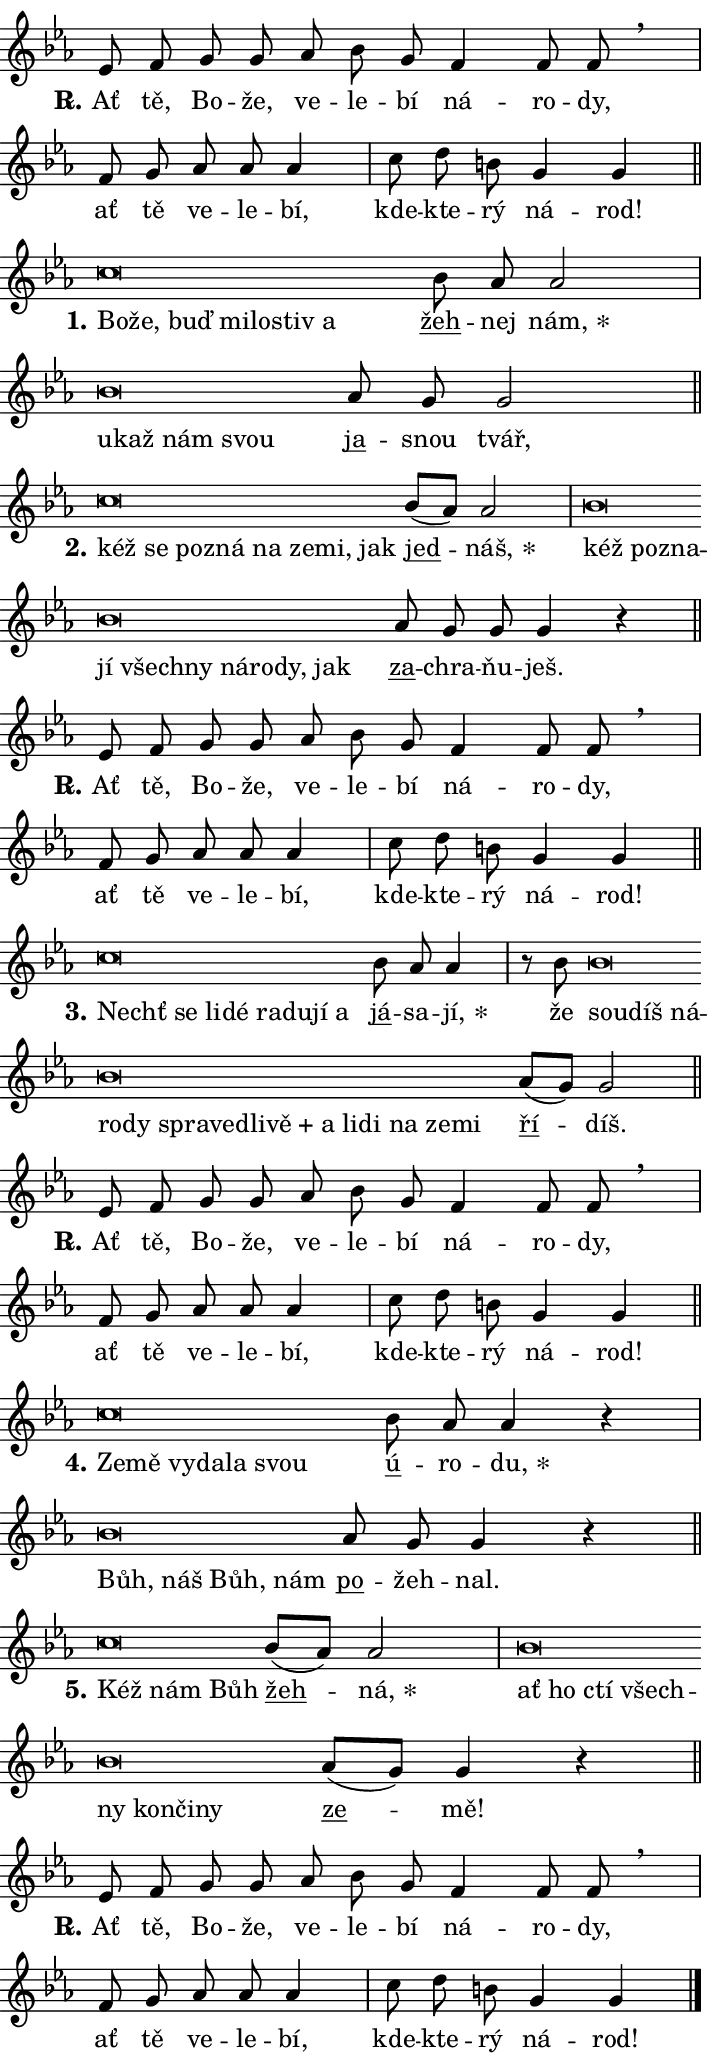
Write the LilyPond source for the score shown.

\version "2.24.0"
\header { tagline = "" }
\paper {
  indent = 0\cm
  top-margin = 0\cm
  right-margin = 0.13\cm % to fit lyric hyphens
  bottom-margin = 0\cm
  left-margin = 0\cm
  paper-width = 12\cm
  page-breaking = #ly:one-page-breaking
  system-system-spacing.basic-distance = #11
  score-system-spacing.basic-distance = #11
  ragged-last = ##f
}


%% Author: Thomas Morley
%% https://lists.gnu.org/archive/html/lilypond-user/2020-05/msg00002.html
#(define (line-position grob)
"Returns position of @var[grob} in current system:
   @code{'start}, if at first time-step
   @code{'end}, if at last time-step
   @code{'middle} otherwise
"
  (let* ((col (ly:item-get-column grob))
         (ln (ly:grob-object col 'left-neighbor))
         (rn (ly:grob-object col 'right-neighbor))
         (col-to-check-left (if (ly:grob? ln) ln col))
         (col-to-check-right (if (ly:grob? rn) rn col))
         (break-dir-left
           (and
             (ly:grob-property col-to-check-left 'non-musical #f)
             (ly:item-break-dir col-to-check-left)))
         (break-dir-right
           (and
             (ly:grob-property col-to-check-right 'non-musical #f)
             (ly:item-break-dir col-to-check-right))))
        (cond ((eqv? 1 break-dir-left) 'start)
              ((eqv? -1 break-dir-right) 'end)
              (else 'middle))))

#(define (tranparent-at-line-position vctor)
  (lambda (grob)
  "Relying on @code{line-position} select the relevant enry from @var{vctor}.
Used to determine transparency,"
    (case (line-position grob)
      ((end) (not (vector-ref vctor 0)))
      ((middle) (not (vector-ref vctor 1)))
      ((start) (not (vector-ref vctor 2))))))

noteHeadBreakVisibility =
#(define-music-function (break-visibility)(vector?)
"Makes @code{NoteHead}s transparent relying on @var{break-visibility}"
#{
  \override NoteHead.transparent =
    #(tranparent-at-line-position break-visibility)
#})

#(define delete-ledgers-for-transparent-note-heads
  (lambda (grob)
    "Reads whether a @code{NoteHead} is transparent.
If so this @code{NoteHead} is removed from @code{'note-heads} from
@var{grob}, which is supposed to be @code{LedgerLineSpanner}.
As a result ledgers are not printed for this @code{NoteHead}"
    (let* ((nhds-array (ly:grob-object grob 'note-heads))
           (nhds-list
             (if (ly:grob-array? nhds-array)
                 (ly:grob-array->list nhds-array)
                 '()))
           ;; Relies on the transparent-property being done before
           ;; Staff.LedgerLineSpanner.after-line-breaking is executed.
           ;; This is fragile ...
           (to-keep
             (remove
               (lambda (nhd)
                 (ly:grob-property nhd 'transparent #f))
               nhds-list)))
      ;; TODO find a better method to iterate over grob-arrays, similiar
      ;; to filter/remove etc for lists
      ;; For now rebuilt from scratch
      (set! (ly:grob-object grob 'note-heads)  '())
      (for-each
        (lambda (nhd)
          (ly:pointer-group-interface::add-grob grob 'note-heads nhd))
        to-keep))))

squashNotes = {
  \override NoteHead.X-extent = #'(-0.2 . 0.2)
  \override NoteHead.Y-extent = #'(-0.75 . 0)
  \override NoteHead.stencil =
    #(lambda (grob)
       (let ((pos (ly:grob-property grob 'staff-position)))
         (begin
           (if (< pos -7) (display "ERROR: Lower brevis then expected\n") (display ""))
           (if (<= pos -6) ly:text-interface::print ly:note-head::print))))
}
unSquashNotes = {
  \revert NoteHead.X-extent
  \revert NoteHead.Y-extent
  \revert NoteHead.stencil
}

hideNotes = \noteHeadBreakVisibility #begin-of-line-visible
unHideNotes = \noteHeadBreakVisibility #all-visible

% work-around for resetting accidentals
% https://lilypond.org/doc/v2.23/Documentation/notation/displaying-rhythms#unmetered-music
cadenzaMeasure = {
  \cadenzaOff
  \partial 1024 s1024
  \cadenzaOn
}

#(define-markup-command (accent layout props text) (markup?)
  "Underline accented syllable"
  (interpret-markup layout props
    #{\markup \override #'(offset . 4.3) \underline { #text }#}))

responsum = \markup \concat {
  "R" \hspace #-1.05 \path #0.1 #'((moveto 0 0.07) (lineto 0.9 0.8)) \hspace #0.05 "."
}

spaceSize = #0.6828661417322834 % exact space size for TeX Gyre Schola

\layout {
  \context {
    \Staff
    \remove "Time_signature_engraver"
    \override LedgerLineSpanner.after-line-breaking = #delete-ledgers-for-transparent-note-heads
  }
  \context {
    \Lyrics {
      \override LyricSpace.minimum-distance = \spaceSize
      \override LyricText.font-name = #"TeX Gyre Schola"
      \override LyricText.font-size = 1
      \override StanzaNumber.font-name = #"TeX Gyre Schola Bold"
      \override StanzaNumber.font-size = 1
    }
  }
  \context {
    \Score 
    \override NoteHead.text =
      #(lambda (grob) 
        (let ((pos (ly:grob-property grob 'staff-position)))
          #{\markup {
            \combine
              \halign #-0.55 \raise #(if (= pos -6) 0 0.5) \override #'(thickness . 2) \draw-line #'(3.2 . 0)
              \musicglyph "noteheads.sM1"
          }#}))
  }
}

% magnetic-lyrics.ily
%
%   written by
%     Jean Abou Samra <jean@abou-samra.fr>
%     Werner Lemberg <wl@gnu.org>
%
%   adapted by
%     Jiri Hon <jiri.hon@gmail.com>
%
% Version 2022-Apr-15

% https://www.mail-archive.com/lilypond-user@gnu.org/msg149350.html

#(define (Left_hyphen_pointer_engraver context)
   "Collect syllable-hyphen-syllable occurrences in lyrics and store
them in properties.  This engraver only looks to the left.  For
example, if the lyrics input is @code{foo -- bar}, it does the
following.

@itemize @bullet
@item
Set the @code{text} property of the @code{LyricHyphen} grob between
@q{foo} and @q{bar} to @code{foo}.

@item
Set the @code{left-hyphen} property of the @code{LyricText} grob with
text @q{foo} to the @code{LyricHyphen} grob between @q{foo} and
@q{bar}.
@end itemize

Use this auxiliary engraver in combination with the
@code{lyric-@/text::@/apply-@/magnetic-@/offset!} hook."
   (let ((hyphen #f)
         (text #f))
     (make-engraver
      (acknowledgers
       ((lyric-syllable-interface engraver grob source-engraver)
        (set! text grob)))
      (end-acknowledgers
       ((lyric-hyphen-interface engraver grob source-engraver)
        ;(when (not (grob::has-interface grob 'lyric-space-interface))
          (set! hyphen grob)));)
      ((stop-translation-timestep engraver)
       (when (and text hyphen)
         (ly:grob-set-object! text 'left-hyphen hyphen))
       (set! text #f)
       (set! hyphen #f)))))

#(define (lyric-text::apply-magnetic-offset! grob)
   "If the space between two syllables is less than the value in
property @code{LyricText@/.details@/.squash-threshold}, move the right
syllable to the left so that it gets concatenated with the left
syllable.

Use this function as a hook for
@code{LyricText@/.after-@/line-@/breaking} if the
@code{Left_@/hyphen_@/pointer_@/engraver} is active."
   (let ((hyphen (ly:grob-object grob 'left-hyphen #f)))
     (when hyphen
       (let ((left-text (ly:spanner-bound hyphen LEFT)))
         (when (grob::has-interface left-text 'lyric-syllable-interface)
           (let* ((common (ly:grob-common-refpoint grob left-text X))
                  (this-x-ext (ly:grob-extent grob common X))
                  (left-x-ext
                   (begin
                     ;; Trigger magnetism for left-text.
                     (ly:grob-property left-text 'after-line-breaking)
                     (ly:grob-extent left-text common X)))
                  ;; `delta` is the gap width between two syllables.
                  (delta (- (interval-start this-x-ext)
                            (interval-end left-x-ext)))
                  (details (ly:grob-property grob 'details))
                  (threshold (assoc-get 'squash-threshold details 0.2)))
             (when (< delta threshold)
               (let* (;; We have to manipulate the input text so that
                      ;; ligatures crossing syllable boundaries are not
                      ;; disabled.  For languages based on the Latin
                      ;; script this is essentially a beautification.
                      ;; However, for non-Western scripts it can be a
                      ;; necessity.
                      (lt (ly:grob-property left-text 'text))
                      (rt (ly:grob-property grob 'text))
                      (is-space (grob::has-interface hyphen 'lyric-space-interface))
                      (space (if is-space " " ""))
                      (extra-delta (if is-space spaceSize 0))
                      ;; Append new syllable.
                      (ltrt-space (if (and (string? lt) (string? rt))
                                (string-append lt space rt)
                                (make-concat-markup (list lt space rt))))
                      ;; Right-align `ltrt` to the right side.
                      (ltrt-space-markup (grob-interpret-markup
                               grob
                               (make-translate-markup
                                (cons (interval-length this-x-ext) 0)
                                (make-right-align-markup ltrt-space)))))
                 (begin
                   ;; Don't print `left-text`.
                   (ly:grob-set-property! left-text 'stencil #f)
                   ;; Set text and stencil (which holds all collected
                   ;; syllables so far) and shift it to the left.
                   (ly:grob-set-property! grob 'text ltrt-space)
                   (ly:grob-set-property! grob 'stencil ltrt-space-markup)
                   (ly:grob-translate-axis! grob (- (- delta extra-delta)) X))))))))))


#(define (lyric-hyphen::displace-bounds-first grob)
   ;; Make very sure this callback isn't triggered too early.
   (let ((left (ly:spanner-bound grob LEFT))
         (right (ly:spanner-bound grob RIGHT)))
     (ly:grob-property left 'after-line-breaking)
     (ly:grob-property right 'after-line-breaking)
     (ly:lyric-hyphen::print grob)))

squashThreshold = #0.4

\layout {
  \context {
    \Lyrics
    \consists #Left_hyphen_pointer_engraver
    \override LyricText.after-line-breaking =
      #lyric-text::apply-magnetic-offset!
    \override LyricHyphen.stencil = #lyric-hyphen::displace-bounds-first
    \override LyricText.details.squash-threshold = \squashThreshold
    \override LyricHyphen.minimum-distance = 0
    \override LyricHyphen.minimum-length = \squashThreshold
  }
}

squashText = \override LyricText.details.squash-threshold = 9999
unSquashText = \override LyricText.details.squash-threshold = \squashThreshold

leftText = \override LyricText.self-alignment-X = #LEFT
unLeftText = \revert LyricText.self-alignment-X

starOffset = #(lambda (grob) 
                (let ((x_offset (ly:self-alignment-interface::aligned-on-x-parent grob)))
                  (if (= x_offset 0) 0 (+ x_offset 1.2))))

star = #(define-music-function (syllable)(string?)
"Append star separator at the end of a syllable"
#{
  \once \override LyricText.X-offset = #starOffset
  \lyricmode { \markup {
    #syllable
    \override #'((font-name . "TeX Gyre Schola Bold")) \hspace #0.2 \lower #0.65 \larger "*"
  } }
#})

starAccent = #(define-music-function (syllable)(string?)
"Append star separator at the end of a syllable and make accent"
#{
  \once \override LyricText.X-offset = #starOffset
  \lyricmode { \markup {
    \accent #syllable
    \override #'((font-name . "TeX Gyre Schola Bold")) \hspace #0.2 \lower #0.65 \larger "*"
  } }
#})

breath = #(define-music-function (syllable)(string?)
"Append breathing indicator at the end of a syllable"
#{
  \lyricmode { \markup { #syllable "+" } }
#})

optionalBreath = #(define-music-function (syllable)(string?)
"Append optional breathing indicator at the end of a syllable"
#{
  \lyricmode { \markup { #syllable "(+)" } }
#})


\score {
    <<
        \new Voice = "melody" { \cadenzaOn \key es \major \relative { es'8 f g g as bes g \bar "" f4 f8 f \breathe \cadenzaMeasure \bar "|" f g as as as4 \cadenzaMeasure \bar "|" c8 d b g4 g \cadenzaMeasure \bar "||" \break } }
        \new Lyrics \lyricsto "melody" { \lyricmode { \set stanza = \responsum
Ať tě, Bo -- že, ve -- le -- bí ná -- ro -- dy, ať tě ve -- le -- bí, kde -- kte -- rý ná -- rod! } }
    >>
    \layout {}
}

\score {
    <<
        \new Voice = "melody" { \cadenzaOn \key es \major \relative { \squashNotes c''\breve*1/16 \hideNotes \breve*1/16 \bar "" \breve*1/16 \bar "" \breve*1/16 \bar "" \breve*1/16 \bar "" \breve*1/16 \breve*1/16 \bar "" \unHideNotes \unSquashNotes \bar "" bes8 as as2 \cadenzaMeasure \bar "|" \squashNotes bes\breve*1/16 \hideNotes \breve*1/16 \bar "" \breve*1/16 \breve*1/16 \bar "" \unHideNotes \unSquashNotes \bar "" as8 g g2 \cadenzaMeasure \bar "||" \break } }
        \new Lyrics \lyricsto "melody" { \lyricmode { \set stanza = "1."
\leftText Bo -- \squashText že, buď mi -- lo -- stiv a \unLeftText \unSquashText \markup \accent žeh -- nej \star nám, \leftText u -- \squashText kaž nám svou \unLeftText \unSquashText \markup \accent ja -- snou tvář, } }
    >>
    \layout {}
}

\score {
    <<
        \new Voice = "melody" { \cadenzaOn \key es \major \relative { \squashNotes c''\breve*1/16 \hideNotes \breve*1/16 \bar "" \breve*1/16 \bar "" \breve*1/16 \bar "" \breve*1/16 \bar "" \breve*1/16 \bar "" \breve*1/16 \breve*1/16 \bar "" \unHideNotes \unSquashNotes \bar "" bes8[( as)] as2 \cadenzaMeasure \bar "|" \squashNotes bes\breve*1/16 \hideNotes \breve*1/16 \bar "" \breve*1/16 \bar "" \breve*1/16 \bar "" \breve*1/16 \bar "" \breve*1/16 \bar "" \breve*1/16 \bar "" \breve*1/16 \bar "" \breve*1/16 \breve*1/16 \bar "" \unHideNotes \unSquashNotes \bar "" as8 g g g4 r \cadenzaMeasure \bar "||" \break } }
        \new Lyrics \lyricsto "melody" { \lyricmode { \set stanza = "2."
\leftText kéž \squashText se po -- zná na ze -- mi, jak \unLeftText \unSquashText \markup \accent jed -- \star náš, \leftText kéž \squashText po -- zna -- jí všech -- ny ná -- ro -- dy, jak \unLeftText \unSquashText \markup \accent za -- chra -- ňu -- ješ. } }
    >>
    \layout {}
}

\score {
    <<
        \new Voice = "melody" { \cadenzaOn \key es \major \relative { es'8 f g g as bes g \bar "" f4 f8 f \breathe \cadenzaMeasure \bar "|" f g as as as4 \cadenzaMeasure \bar "|" c8 d b g4 g \cadenzaMeasure \bar "||" \break } }
        \new Lyrics \lyricsto "melody" { \lyricmode { \set stanza = \responsum
Ať tě, Bo -- že, ve -- le -- bí ná -- ro -- dy, ať tě ve -- le -- bí, kde -- kte -- rý ná -- rod! } }
    >>
    \layout {}
}

\score {
    <<
        \new Voice = "melody" { \cadenzaOn \key es \major \relative { \squashNotes c''\breve*1/16 \hideNotes \breve*1/16 \bar "" \breve*1/16 \bar "" \breve*1/16 \bar "" \breve*1/16 \bar "" \breve*1/16 \bar "" \breve*1/16 \breve*1/16 \bar "" \unHideNotes \unSquashNotes \bar "" bes8 as as4 \cadenzaMeasure \bar "|" r8 bes8 \squashNotes bes\breve*1/16 \hideNotes \breve*1/16 \bar "" \breve*1/16 \bar "" \breve*1/16 \bar "" \breve*1/16 \bar "" \breve*1/16 \bar "" \breve*1/16 \bar "" \breve*1/16 \bar "" \breve*1/16 \bar "" \breve*1/16 \bar "" \breve*1/16 \bar "" \breve*1/16 \bar "" \breve*1/16 \bar "" \breve*1/16 \breve*1/16 \bar "" \unHideNotes \unSquashNotes \bar "" as8[( g)] g2 \cadenzaMeasure \bar "||" \break } }
        \new Lyrics \lyricsto "melody" { \lyricmode { \set stanza = "3."
\leftText Nechť \squashText se li -- dé ra -- du -- jí a \unLeftText \unSquashText \markup \accent já -- sa -- \star jí, že \leftText sou -- \squashText díš ná -- ro -- dy spra -- ve -- dli -- \breath "vě" a li -- di na ze -- mi \unLeftText \unSquashText \markup \accent ří -- díš. } }
    >>
    \layout {}
}

\score {
    <<
        \new Voice = "melody" { \cadenzaOn \key es \major \relative { es'8 f g g as bes g \bar "" f4 f8 f \breathe \cadenzaMeasure \bar "|" f g as as as4 \cadenzaMeasure \bar "|" c8 d b g4 g \cadenzaMeasure \bar "||" \break } }
        \new Lyrics \lyricsto "melody" { \lyricmode { \set stanza = \responsum
Ať tě, Bo -- že, ve -- le -- bí ná -- ro -- dy, ať tě ve -- le -- bí, kde -- kte -- rý ná -- rod! } }
    >>
    \layout {}
}

\score {
    <<
        \new Voice = "melody" { \cadenzaOn \key es \major \relative { \squashNotes c''\breve*1/16 \hideNotes \breve*1/16 \bar "" \breve*1/16 \bar "" \breve*1/16 \bar "" \breve*1/16 \breve*1/16 \bar "" \unHideNotes \unSquashNotes \bar "" bes8 as as4 r \cadenzaMeasure \bar "|" \squashNotes bes\breve*1/16 \hideNotes \breve*1/16 \bar "" \breve*1/16 \breve*1/16 \bar "" \unHideNotes \unSquashNotes \bar "" as8 g g4 r \cadenzaMeasure \bar "||" \break } }
        \new Lyrics \lyricsto "melody" { \lyricmode { \set stanza = "4."
\leftText Ze -- \squashText mě vy -- da -- la svou \unLeftText \unSquashText \markup \accent ú -- ro -- \star du, \leftText Bůh, \squashText náš Bůh, nám \unLeftText \unSquashText \markup \accent po -- žeh -- nal. } }
    >>
    \layout {}
}

\score {
    <<
        \new Voice = "melody" { \cadenzaOn \key es \major \relative { \squashNotes c''\breve*1/16 \hideNotes \breve*1/16 \breve*1/16 \bar "" \unHideNotes \unSquashNotes \bar "" bes8[( as)] as2 \cadenzaMeasure \bar "|" \squashNotes bes\breve*1/16 \hideNotes \breve*1/16 \bar "" \breve*1/16 \bar "" \breve*1/16 \bar "" \breve*1/16 \bar "" \breve*1/16 \bar "" \breve*1/16 \breve*1/16 \bar "" \unHideNotes \unSquashNotes \bar "" as8[( g)] g4 r \cadenzaMeasure \bar "||" \break } }
        \new Lyrics \lyricsto "melody" { \lyricmode { \set stanza = "5."
\leftText Kéž \squashText nám Bůh \unLeftText \unSquashText \markup \accent žeh -- \star ná, \leftText ať \squashText ho ctí všech -- ny kon -- či -- ny \unLeftText \unSquashText \markup \accent ze -- mě! } }
    >>
    \layout {}
}

\score {
    <<
        \new Voice = "melody" { \cadenzaOn \key es \major \relative { es'8 f g g as bes g \bar "" f4 f8 f \breathe \cadenzaMeasure \bar "|" f g as as as4 \cadenzaMeasure \bar "|" c8 d b g4 g \cadenzaMeasure \bar "||" \break } \bar "|." }
        \new Lyrics \lyricsto "melody" { \lyricmode { \set stanza = \responsum
Ať tě, Bo -- že, ve -- le -- bí ná -- ro -- dy, ať tě ve -- le -- bí, kde -- kte -- rý ná -- rod! } }
    >>
    \layout {}
}
